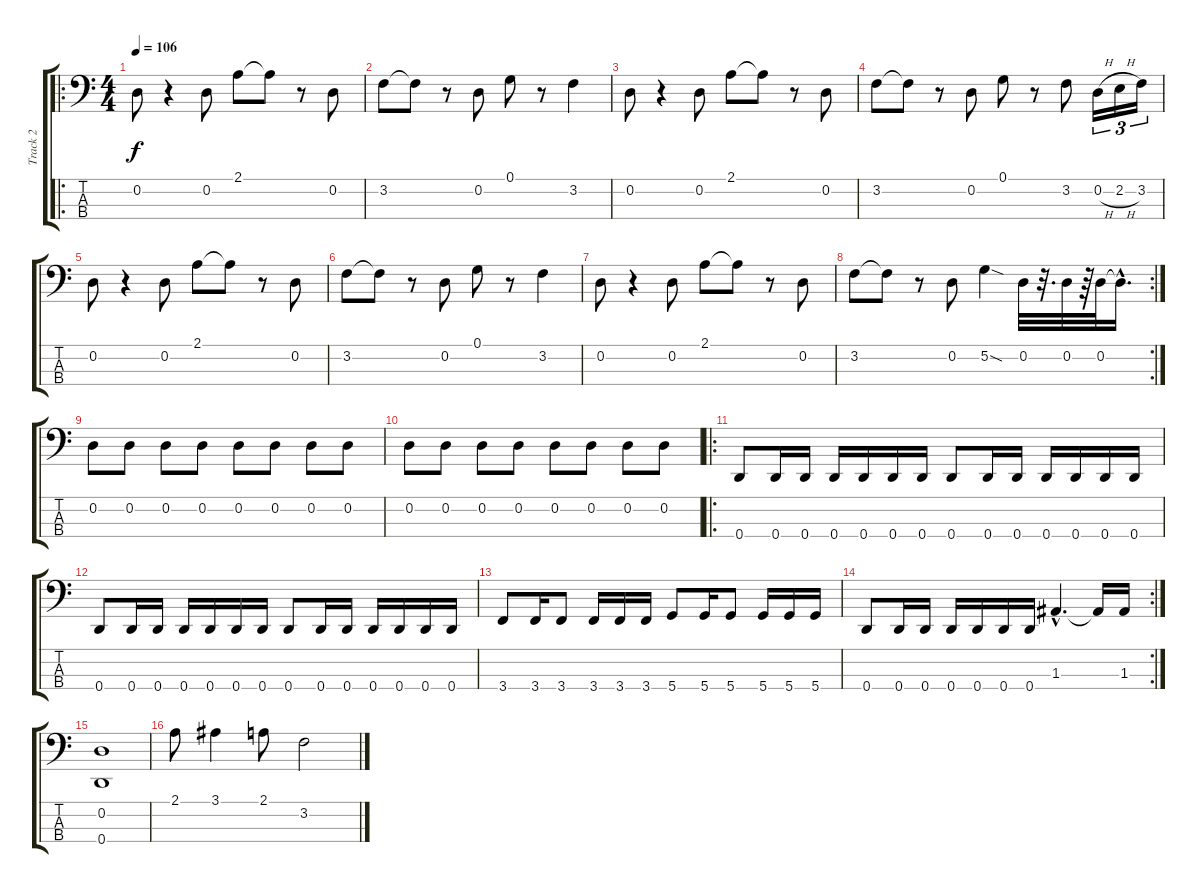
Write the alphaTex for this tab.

\track ("Track 2" "Track 2") {instrument electricbassfinger}
\staff {score tabs}
\tuning (G2 D2 A1 D1) {hide}
\ro
\ts (4 4)
\tempo 106
\clef f4
\ks c
0.2.8{dy f volume 13 instrument electricbassfinger} r.4 0.2.8 2.1.8 2.1{t}.8 r.8 0.2.8 |
3.2.8 3.2{t}.8 r.8 0.2.8 0.1.8 r.8 3.2.4 |
0.2.8 r.4 0.2.8 2.1.8 2.1{t}.8 r.8 0.2.8 |
3.2.8 3.2{t}.8 r.8 0.2.8 0.1.8 r.8 3.2.8 0.2{h}.16{tu (3 2)} 2.2{h}.16{tu (3 2)} 3.2.16{tu (3 2)} |
0.2.8 r.4 0.2.8 2.1.8 2.1{t}.8 r.8 0.2.8 |
3.2.8 3.2{t}.8 r.8 0.2.8 0.1.8 r.8 3.2.4 |
0.2.8 r.4 0.2.8 2.1.8 2.1{t}.8 r.8 0.2.8 |
\rc 2
3.2.8 3.2{t}.8 r.8 0.2.8 5.2{sod}.4 0.2.32 r.32{d} 0.2.32 r.64 0.2.32 0.2{hac t}.16{d} |
0.2.8 0.2.8 0.2.8 0.2.8 0.2.8 0.2.8 0.2.8 0.2.8 |
0.2.8 0.2.8 0.2.8 0.2.8 0.2.8 0.2.8 0.2.8 0.2.8 |
\ro
0.4.8{volume 16} 0.4.16 0.4.16 0.4.16 0.4.16 0.4.16 0.4.16 0.4.8 0.4.16 0.4.16 0.4.16 0.4.16 0.4.16 0.4.16 |
0.4.8{volume 16} 0.4.16 0.4.16 0.4.16 0.4.16 0.4.16 0.4.16 0.4.8 0.4.16 0.4.16 0.4.16 0.4.16 0.4.16 0.4.16 |
3.4.8 3.4.16 3.4.8 3.4.16 3.4.16 3.4.16 5.4.8 5.4.16 5.4.8 5.4.16 5.4.16 5.4.16 |
\rc 2
0.4.8 0.4.16 0.4.16 0.4.16 0.4.16 0.4.16 0.4.16 1.3{hac}.4{d} 1.3{t}.16 1.3.16 |
(0.2 0.4).1{volume 13 instrument electricbassfinger} |
2.1.8 3.1.4 2.1.8 3.2.2
